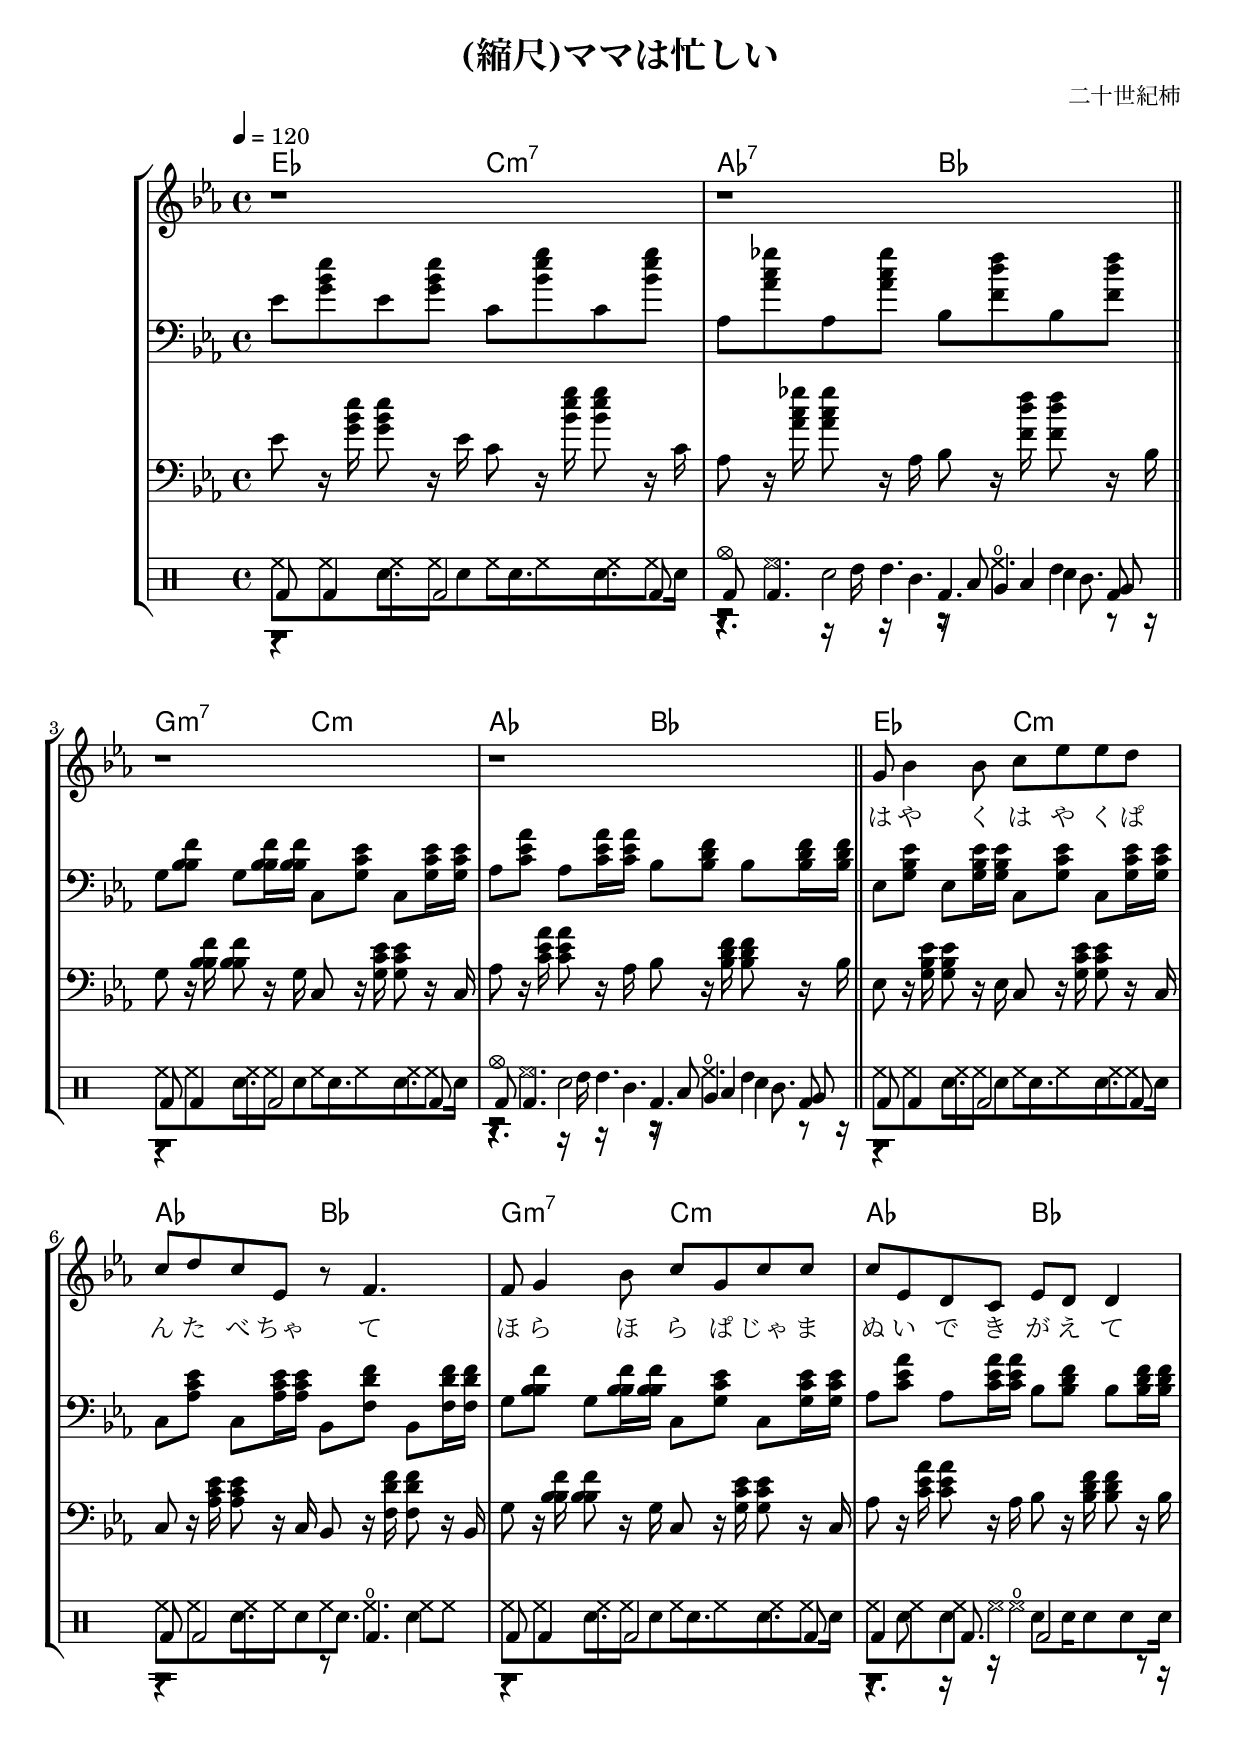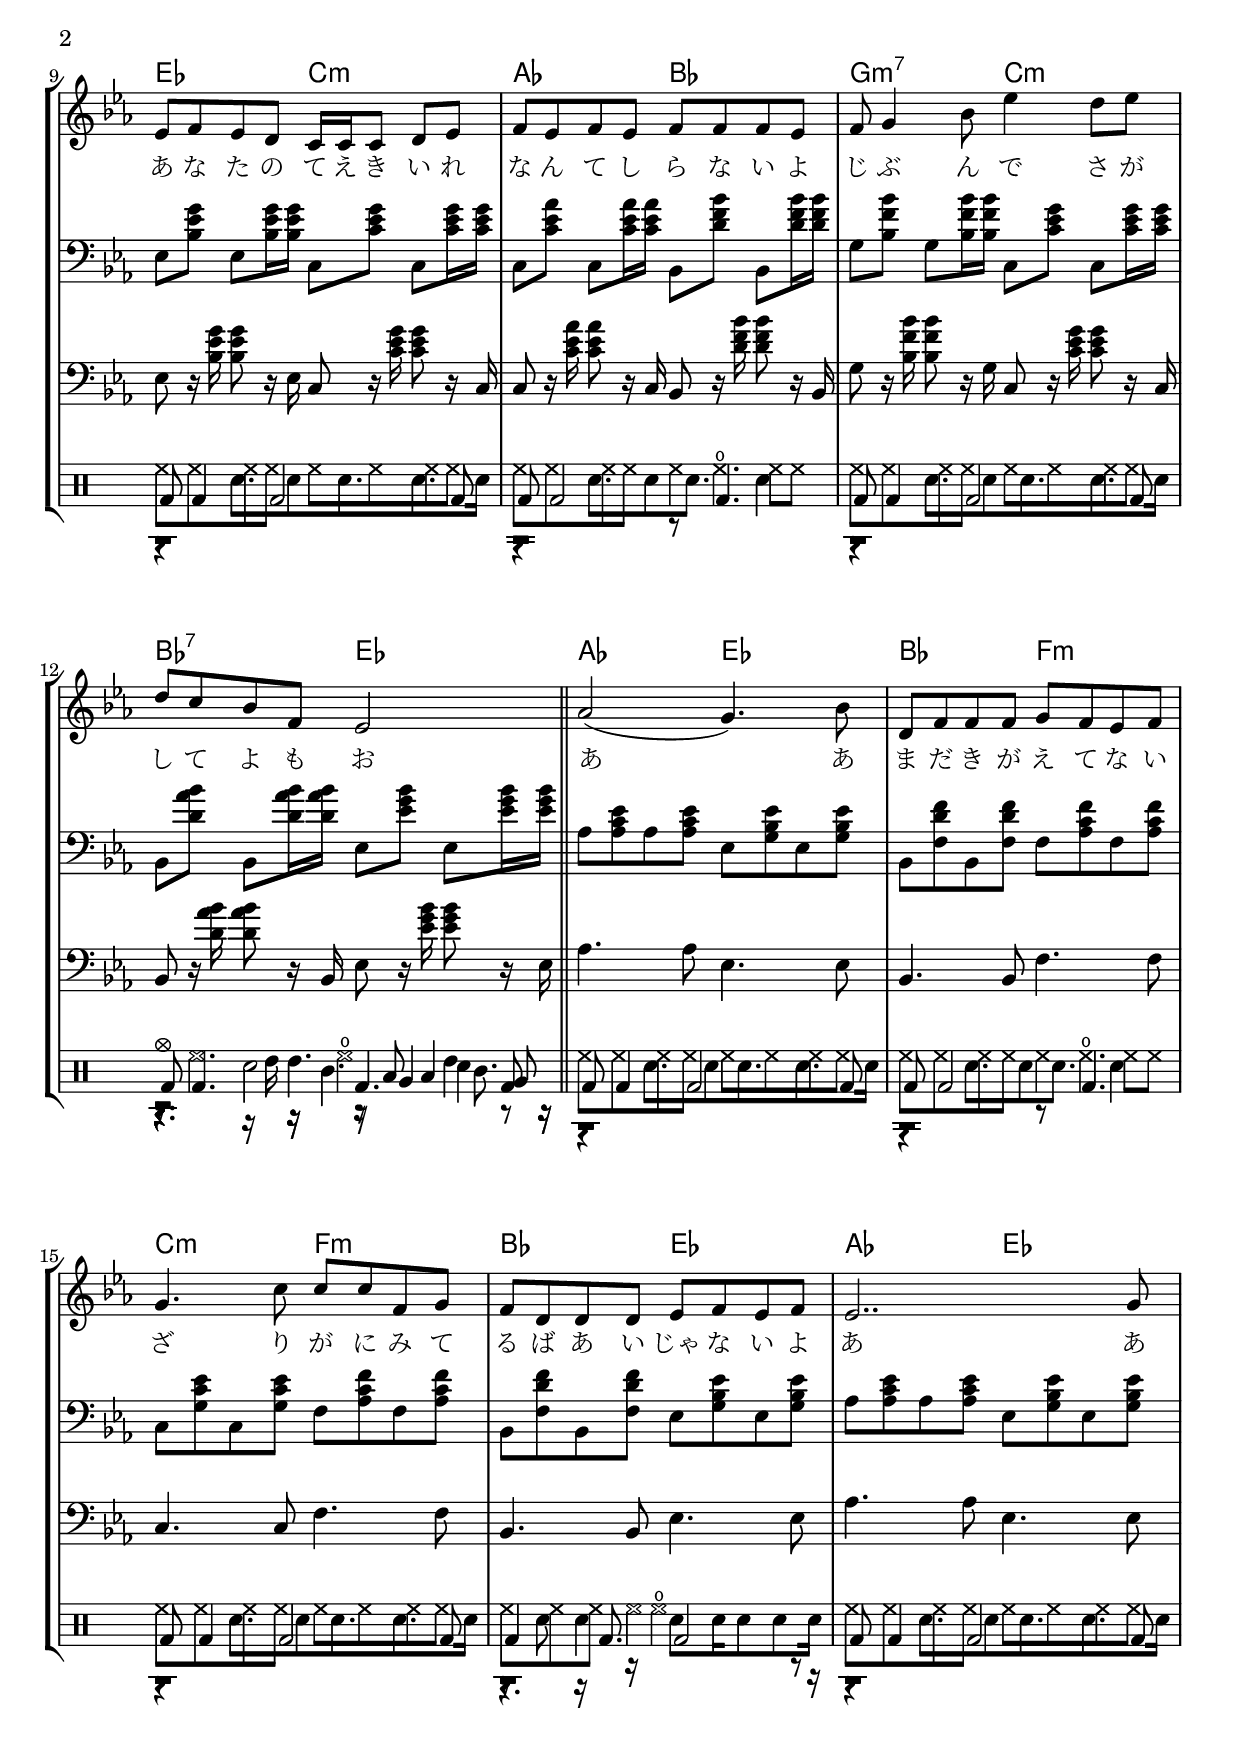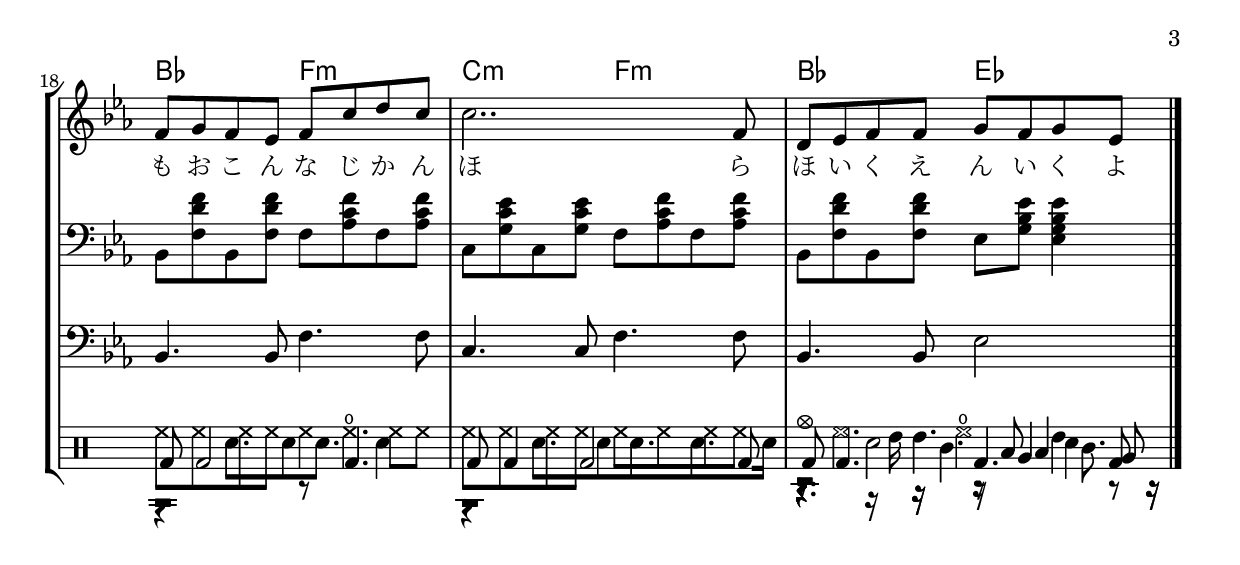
\version "2.12.1"

\header {
	title = \markup {(縮尺)ママは忙しい}
	composer = \markup \center-column {二十世紀柿}
}

harmony = \chordmode {
	es2 c:min7 as:7 bes 

	g:min7 c:m as bes 

	es c:m as bes g:min7 c:m as bes es c:m as bes g:min7 c:m bes:7 es 

	as es bes f:m c:m f:m bes es as es bes f:m c:m f:m bes es 
}

melody = {
	\key es \major
	\tempo 4 = 120
	r1 | r1   
	r1 | r1   
	\set Staff.midiInstrument = #"fss0.42"
	 g'8  bes'4  bes'8  c''8  es''8  es''8  d''8 
	c''8  d''8  c''8  es'8  r8  f'4. 
	f'8  g'4  bes'8  c''8  g'8  c''8  c''8 
	c''8  es'8  d'8  c'8  es'8  d'8  d'4 
	es'8  f'8  es'8  d'8  c'16  c'16  c'8  d'8  es'8 
	f'8  es'8  f'8  es'8  f'8  f'8  f'8  es'8 
	f'8  g'4  bes'8  es''4  d''8  es''8 
	d''8  c''8  bes'8  f'8  es'2
	\set Staff.midiInstrument = #"fss0.42"
	 as'2  (g'4.)  bes'8 
	d'8  f'8  f'8  f'8  g'8  f'8  es'8  f'8 
	g'4.  c''8  c''8  c''8  f'8  g'8 
	f'8  d'8  d'8  d'8  es'8  f'8  es'8  f'8 
	es'2..  g'8 
	f'8  g'8  f'8  es'8  f'8  c''8  d''8  c''8 
	c''2..  f'8 
	d'8  es'8  f'8  f'8  g'8  f'8  g'8  es'8
	\bar "|."
}

words = \lyricmode {
	
	
	は  や  く  は  や  く  ぱ  ん  た  べ  ちゃ  て  ほ  ら  ほ  ら  ぱ  じゃ  ま  ぬ  い  で  き  が  え  て  あ  な  た  の  て  え  き  い  れ  な  ん  て  し  ら  な  い  よ  じ  ぶ  ん  で  さ  が  し  て  よ  も  お  
	あ  あ  ま  だ  き  が  え  て  な  い  ざ  り  が  に  み  て  る  ば  あ  い  じゃ  な  い  よ  あ  あ  も  お  こ  ん  な  じ  か  ん  ほ  ら  ほ  い  く  え  ん  い  く  よ  
}

tempochange = {
	\tempo 4 = 120
	r1 | r1 \bar "||"
	\tempo 4 = 120
	r1 | r1 \bar "||"
	\tempo 4 = 120
	r1 | r1 | r1 | r1 | r1 | r1 | r1 | r1 \bar "||"
	\tempo 4 = 120
	r1 | r1 | r1 | r1 | r1 | r1 | r1 | r1 \bar "|."
}

mainacc = {
	\clef bass
	\set Staff.midiInstrument = #"Acoustic Guitar (nylon)"
	\key es \major
	\tempo 4 = 120
	es'8 <g' bes' es''> es' <g' bes' es''>
	c'8 <bes' es'' g''> c' <bes' es'' g''>
	as8 <as' c'' ges''> as <as' c'' ges''>
	bes8 <f' d'' f''> bes <f' d'' f''>
	\bar "||"

	\set Staff.midiInstrument = #"Acoustic Guitar (steel)"
	g8 <bes bes f'> g <bes bes f'>16 <bes bes f'>
	c8 <g c' es'> c <g c' es'>16 <g c' es'>
	as8 <c' es' as'> as <c' es' as'>16 <c' es' as'>
	bes8 <bes d' f'> bes <bes d' f'>16 <bes d' f'>
	\bar "||"

	\set Staff.midiInstrument = #"Acoustic Guitar (steel)"
	es8 <g bes es'> es <g bes es'>16 <g bes es'>
	c8 <g c' es'> c <g c' es'>16 <g c' es'>
	c8 <as c' es'> c <as c' es'>16 <as c' es'>
	bes,8 <f d' f'> bes, <f d' f'>16 <f d' f'>
	g8 <bes bes f'> g <bes bes f'>16 <bes bes f'>
	c8 <g c' es'> c <g c' es'>16 <g c' es'>
	as8 <c' es' as'> as <c' es' as'>16 <c' es' as'>
	bes8 <bes d' f'> bes <bes d' f'>16 <bes d' f'>
	es8 <bes es' g'> es <bes es' g'>16 <bes es' g'>
	c8 <c' es' g'> c <c' es' g'>16 <c' es' g'>
	c8 <c' es' as'> c <c' es' as'>16 <c' es' as'>
	bes,8 <d' f' bes'> bes, <d' f' bes'>16 <d' f' bes'>
	g8 <bes f' bes'> g <bes f' bes'>16 <bes f' bes'>
	c8 <c' es' g'> c <c' es' g'>16 <c' es' g'>
	bes,8 <d' as' bes'> bes, <d' as' bes'>16 <d' as' bes'>
	es8 <es' g' bes'> es <es' g' bes'>16 <es' g' bes'>
	\bar "||"

	\set Staff.midiInstrument = #"Acoustic Guitar (nylon)"
	as8 <as c' es'> as <as c' es'>
	es8 <g bes es'> es <g bes es'>
	bes,8 <f d' f'> bes, <f d' f'>
	f8 <as c' f'> f <as c' f'>
	c8 <g c' es'> c <g c' es'>
	f8 <as c' f'> f <as c' f'>
	bes,8 <f d' f'> bes, <f d' f'>
	es8 <g bes es'> es <g bes es'>
	as8 <as c' es'> as <as c' es'>
	es8 <g bes es'> es <g bes es'>
	bes,8 <f d' f'> bes, <f d' f'>
	f8 <as c' f'> f <as c' f'>
	c8 <g c' es'> c <g c' es'>
	f8 <as c' f'> f <as c' f'>
	bes,8 <f d' f'> bes, <f d' f'>
	es8 <g bes es'>8 <es g bes es'>4
	\bar "|."
}

subacc = {
	\clef bass
	\set Staff.midiInstrument = #"Acoustic Bass"
	\key es \major
	\tempo 4 = 120
	es'8 r16 <g' bes' es''>16 <g' bes' es''>8 r16 es'16
	c'8 r16 <bes' es'' g''>16 <bes' es'' g''>8 r16 c'16
	as8 r16 <as' c'' ges''>16 <as' c'' ges''>8 r16 as16
	bes8 r16 <f' d'' f''>16 <f' d'' f''>8 r16 bes16
	\bar "||"

	\set Staff.midiInstrument = #"Electric Bass (finger)"
	g8 r16 <bes bes f'>16 <bes bes f'>8 r16 g16
	c8 r16 <g c' es'>16 <g c' es'>8 r16 c16
	as8 r16 <c' es' as'>16 <c' es' as'>8 r16 as16
	bes8 r16 <bes d' f'>16 <bes d' f'>8 r16 bes16
	\bar "||"

	\set Staff.midiInstrument = #"Electric Bass (finger)"
	es8 r16 <g bes es'>16 <g bes es'>8 r16 es16
	c8 r16 <g c' es'>16 <g c' es'>8 r16 c16
	c8 r16 <as c' es'>16 <as c' es'>8 r16 c16
	bes,8 r16 <f d' f'>16 <f d' f'>8 r16 bes,16
	g8 r16 <bes bes f'>16 <bes bes f'>8 r16 g16
	c8 r16 <g c' es'>16 <g c' es'>8 r16 c16
	as8 r16 <c' es' as'>16 <c' es' as'>8 r16 as16
	bes8 r16 <bes d' f'>16 <bes d' f'>8 r16 bes16
	es8 r16 <bes es' g'>16 <bes es' g'>8 r16 es16
	c8 r16 <c' es' g'>16 <c' es' g'>8 r16 c16
	c8 r16 <c' es' as'>16 <c' es' as'>8 r16 c16
	bes,8 r16 <d' f' bes'>16 <d' f' bes'>8 r16 bes,16
	g8 r16 <bes f' bes'>16 <bes f' bes'>8 r16 g16
	c8 r16 <c' es' g'>16 <c' es' g'>8 r16 c16
	bes,8 r16 <d' as' bes'>16 <d' as' bes'>8 r16 bes,16
	es8 r16 <es' g' bes'>16 <es' g' bes'>8 r16 es16
	\bar "||"

	\set Staff.midiInstrument = #"Acoustic Bass"
	as4.as8
	es4.es8
	bes,4.bes,8
	f4.f8
	c4.c8
	f4.f8
	bes,4.bes,8
	es4.es8
	as4.as8
	es4.es8
	bes,4.bes,8
	f4.f8
	c4.c8
	f4.f8
	bes,4.bes,8
	es2
	\bar "|."
}

percA = {
	\drummode {
	hh8 hh8 hh8 hh8 hh8 hh8 hh8 hh8  |r8 hh2. r8  \bar "||"
	hh8 hh8 hh8 hh8 hh8 hh8 hh8 hh8  |r8 hh2. r8  \bar "||"
	hh8 hh8 hh8 hh8 hh8 hh8 hh8 hh8  |hh8 hh8 hh8 hh8 hh4 hh8 hh8  |hh8 hh8 hh8 hh8 hh8 hh8 hh8 hh8  |hh8 hh8 hh8 hh2 r8  |hh8 hh8 hh8 hh8 hh8 hh8 hh8 hh8  |hh8 hh8 hh8 hh8 hh4 hh8 hh8  |hh8 hh8 hh8 hh8 hh8 hh8 hh8 hh8  |r8 hh2. r8  \bar "||"
	hh8 hh8 hh8 hh8 hh8 hh8 hh8 hh8  |hh8 hh8 hh8 hh8 hh4 hh8 hh8  |hh8 hh8 hh8 hh8 hh8 hh8 hh8 hh8  |hh8 hh8 hh8 hh2 r8  |hh8 hh8 hh8 hh8 hh8 hh8 hh8 hh8  |hh8 hh8 hh8 hh8 hh4 hh8 hh8  |hh8 hh8 hh8 hh8 hh8 hh8 hh8 hh8  |r8 hh2. r8  \bar "|."
	}
}

percB = {
	\drummode {
	r4 sn8. sn8 sn8. sn8. sn16  |r4 sn2 sn4  \bar "||"
	r4 sn8. sn8 sn8. sn8. sn16  |r4 sn2 sn4  \bar "||"
	r4 sn8. sn8 sn8. sn8. sn16  |r4 sn8. sn8 sn8. sn4  |r4 sn8. sn8 sn8. sn8. sn16  |r8 sn8 sn4 sn8 sn16 sn8 sn8 sn16  |r4 sn8. sn8 sn8. sn8. sn16  |r4 sn8. sn8 sn8. sn4  |r4 sn8. sn8 sn8. sn8. sn16  |r4 sn2 sn4  \bar "||"
	r4 sn8. sn8 sn8. sn8. sn16  |r4 sn8. sn8 sn8. sn4  |r4 sn8. sn8 sn8. sn8. sn16  |r8 sn8 sn4 sn8 sn16 sn8 sn8 sn16  |r4 sn8. sn8 sn8. sn8. sn16  |r4 sn8. sn8 sn8. sn4  |r4 sn8. sn8 sn8. sn8. sn16  |r4 sn2 sn4  \bar "|."
	}
}

percC = {
	\drummode {
	bd8 bd4 bd2 bd8  |bd8 bd4. bd4. bd8  \bar "||"
	bd8 bd4 bd2 bd8  |bd8 bd4. bd4. bd8  \bar "||"
	bd8 bd4 bd2 bd8  |bd8 bd2 bd4.  |bd8 bd4 bd2 bd8  |bd4 r16 bd8. bd2  |bd8 bd4 bd2 bd8  |bd8 bd2 bd4.  |bd8 bd4 bd2 bd8  |bd8 bd4. bd4. bd8  \bar "||"
	bd8 bd4 bd2 bd8  |bd8 bd2 bd4.  |bd8 bd4 bd2 bd8  |bd4 r16 bd8. bd2  |bd8 bd4 bd2 bd8  |bd8 bd2 bd4.  |bd8 bd4 bd2 bd8  |bd8 bd4. bd4. bd8  \bar "|."
	}
}

percD = {
	\drummode {
	r1  |r2 r8 hho4.  \bar "||"
	r1  |r2 r8 hho4.  \bar "||"
	r1  |r2 r8 hho4.  |r1  |r4. r16 hho2 r16  |r1  |r2 r8 hho4.  |r1  |r4. r16 hho2 r16  \bar "||"
	r1  |r2 r8 hho4.  |r1  |r4. r16 hho2 r16  |r1  |r2 r8 hho4.  |r1  |r4. r16 hho2 r16  \bar "|."
	}
}

percE = {
	\drummode {
	r1 |cymc1  \bar "||"
	r1 |cymc1  \bar "||"
	r1 |r1 |r1 |r1 |r1 |r1 |r1 |cymc1  \bar "||"
	r1 |r1 |r1 |r1 |r1 |r1 |r1 |cymc1  \bar "|."
	}
}

percF = {
	\drummode {
	r1 |r4 r16 tommh16 tommh4. tommh4  \bar "||"
	r1 |r4 r16 tommh16 tommh4. tommh4  \bar "||"
	r1 |r1 |r1 |r1 |r1 |r1 |r1 |r4 r16 tommh16 tommh4. tommh4  \bar "||"
	r1 |r1 |r1 |r1 |r1 |r1 |r1 |r4 r16 tommh16 tommh4. tommh4  \bar "|."
	}
}

percG = {
	\drummode {
	r1 |r4. r16 tomml4. tomml8.  \bar "||"
	r1 |r4. r16 tomml4. tomml8.  \bar "||"
	r1 |r1 |r1 |r1 |r1 |r1 |r1 |r4. r16 tomml4. tomml8.  \bar "||"
	r1 |r1 |r1 |r1 |r1 |r1 |r1 |r4. r16 tomml4. tomml8.  \bar "|."
	}
}

percH = {
	\drummode {
	r1 |r2 r16 toml8 toml4 r16  \bar "||"
	r1 |r2 r16 toml8 toml4 r16  \bar "||"
	r1 |r1 |r1 |r1 |r1 |r1 |r1 |r2 r16 toml8 toml4 r16  \bar "||"
	r1 |r1 |r1 |r1 |r1 |r1 |r1 |r2 r16 toml8 toml4 r16  \bar "|."
	}
}

percI = {
	\drummode {
	r1 |r2 r8 tomfh4 tomfh8  \bar "||"
	r1 |r2 r8 tomfh4 tomfh8  \bar "||"
	r1 |r1 |r1 |r1 |r1 |r1 |r1 |r2 r8 tomfh4 tomfh8  \bar "||"
	r1 |r1 |r1 |r1 |r1 |r1 |r1 |r2 r8 tomfh4 tomfh8  \bar "|."
	}
}

\score {
	<<
		\new StaffGroup <<
			\new ChordNames {\harmony}
			\new Voice = "melody" {\melody}
			\new Lyrics \lyricsto "melody" \words
			\new Staff = "mainacc" {\mainacc}
			\new Staff = "subacc" {\subacc}
			\new DrumStaff <<
				\new DrumVoice {\percA}
				\new DrumVoice {\percB}
				\new DrumVoice {\percC}
				\new DrumVoice {\percD}
				\new DrumVoice {\percE}
				\new DrumVoice {\percF}
				\new DrumVoice {\percG}
				\new DrumVoice {\percH}
				\new DrumVoice {\percI}
			>>
		>>
	>>
	\layout { }
}
